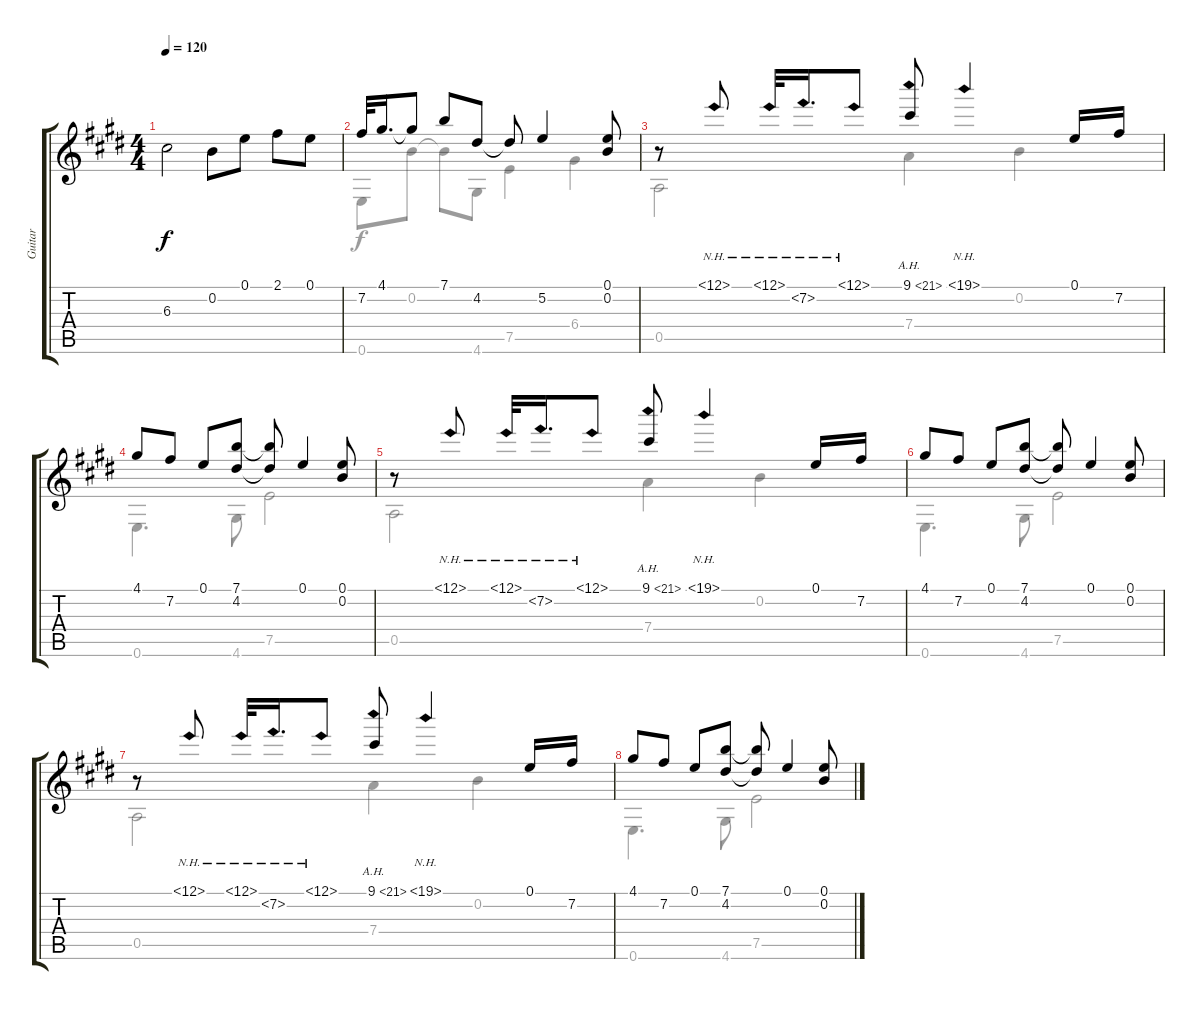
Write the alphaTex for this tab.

\track ("Guitar" "Guitar") {instrument acousticguitarnylon}
\staff {score tabs}
\tuning (E4 B3 G3 D3 A2 E2) {hide}
\voice
\ts (4 4)
\tempo 120
\clef g2
\ks e
6.3.2{dy f} 0.2.8 0.1.8 2.1.8 0.1.8 |
7.2.32 4.1.16{d} 4.1{t}.8 7.1.8 4.2.8 4.2{t}.8 5.2.4 (0.1 0.2).8 |
r.8 12.1{nh}.8 12.1{nh}.32 7.2{nh}.16{d} 12.1{nh}.8 9.1{ah 12}.8 19.1{nh}.4 0.1.16 7.2.16 |
4.1.8 7.2.8 0.1.8 (7.1 4.2).8 (7.1{t} 4.2{t}).8 0.1.4 (0.1 0.2).8 |
r.8 12.1{nh}.8 12.1{nh}.32 7.2{nh}.16{d} 12.1{nh}.8 9.1{ah 12}.8 19.1{nh}.4 0.1.16 7.2.16 |
4.1.8 7.2.8 0.1.8 (7.1 4.2).8 (7.1{t} 4.2{t}).8 0.1.4 (0.1 0.2).8 |
r.8 12.1{nh}.8 12.1{nh}.32 7.2{nh}.16{d} 12.1{nh}.8 9.1{ah 12}.8 19.1{nh}.4 0.1.16 7.2.16 |
4.1.8 7.2.8 0.1.8 (7.1 4.2).8 (7.1{t} 4.2{t}).8 0.1.4 (0.1 0.2).8
\voice
\clef g2
\ottava regular
\simile none
\ks e
|
0.6.8 0.2.8 0.2{t}.8 4.6.8 7.5.4 6.4.4 |
0.5.2 7.4.4 0.2.4 |
0.6.4{d} 4.6.8 7.5.2 |
0.5.2 7.4.4 0.2.4 |
0.6.4{d} 4.6.8 7.5.2 |
0.5.2 7.4.4 0.2.4 |
0.6.4{d} 4.6.8 7.5.2
